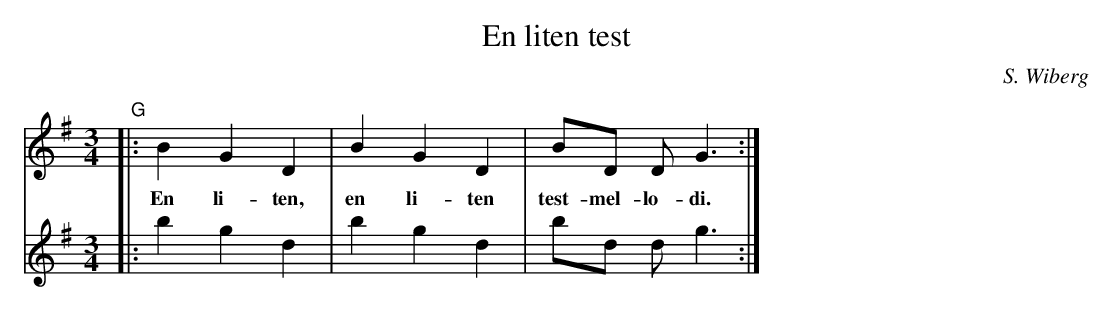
X:1
T:En liten test
M:3/4
L:1/8
C:S. Wiberg
K:G
V:1
"G"|: B2G2D2 | B2G2D2 | BD D G3:|
w:En li-ten, en li-ten test-mel-lo-di. Den lil-la, den lil-la snut-ten  r slut.
V:2
|:b2g2d2 | b2g2d2 | bd d g3:|
